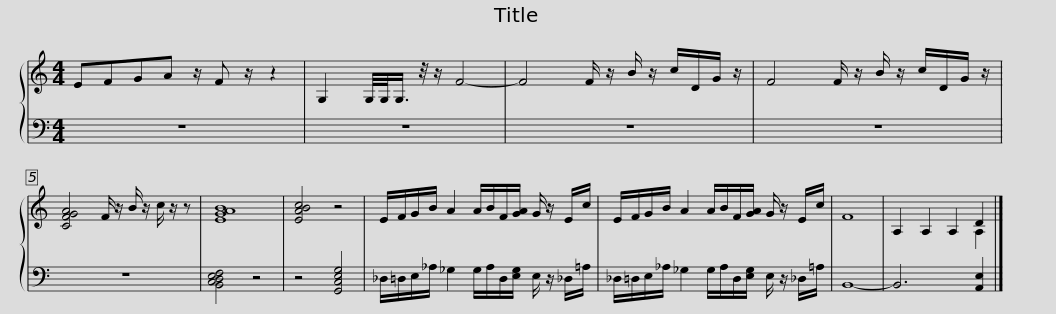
X:1
%%score { ( 1 3 ) | 2 }
L:1/8
M:4/4
I:linebreak $
K:C
V:1 treble
V:3 treble
V:2 bass
V:1
 EFGA z/ F z/ z2 | G,2 G,/4G,/<G,/ z/4 z/ F4- | F4 F/ z/ B/ z/ c/D/G/ z/ | F4 F/ z/ B/ z/ c/D/G/ z/ |$ [CFGA]4 F/ z/ B/ z/ c/ z/ z | %5
 [EGAB]8 | [EABc]4 z4 | E/F/G/B/ A2 A/B/F/[GA]/ G/ z/ E/c/ |$ E/F/G/B/ A2 A/B/F/[GA]/ G/ z/ E/c/ | F8 | %10
 A,2 A,2 A,2 D2 |] %11
V:2
 z8 | z8 | z8 | z8 |$ z8 | %5
 [B,,C,D,E,F,]4 z4 | z4 [G,,C,E,G,]4 | _D,/=D,/E,/_A,/ _G,2 G,/A,/D,/[E,G,]/ E,/ z/ _D,/=A,/ |$ _D,/=D,/E,/_A,/ _G,2 G,/A,/D,/[E,G,]/ E,/ z/ _D,/=A,/ | B,,8- | %10
 B,,6 [A,,E,]2 |] %11
V:3
 x8 | x8 | x8 | x8 |$ x8 | %5
 x8 | x8 | x8 |$ x8 | x8 | %10
 x6 A,2 |] %11
